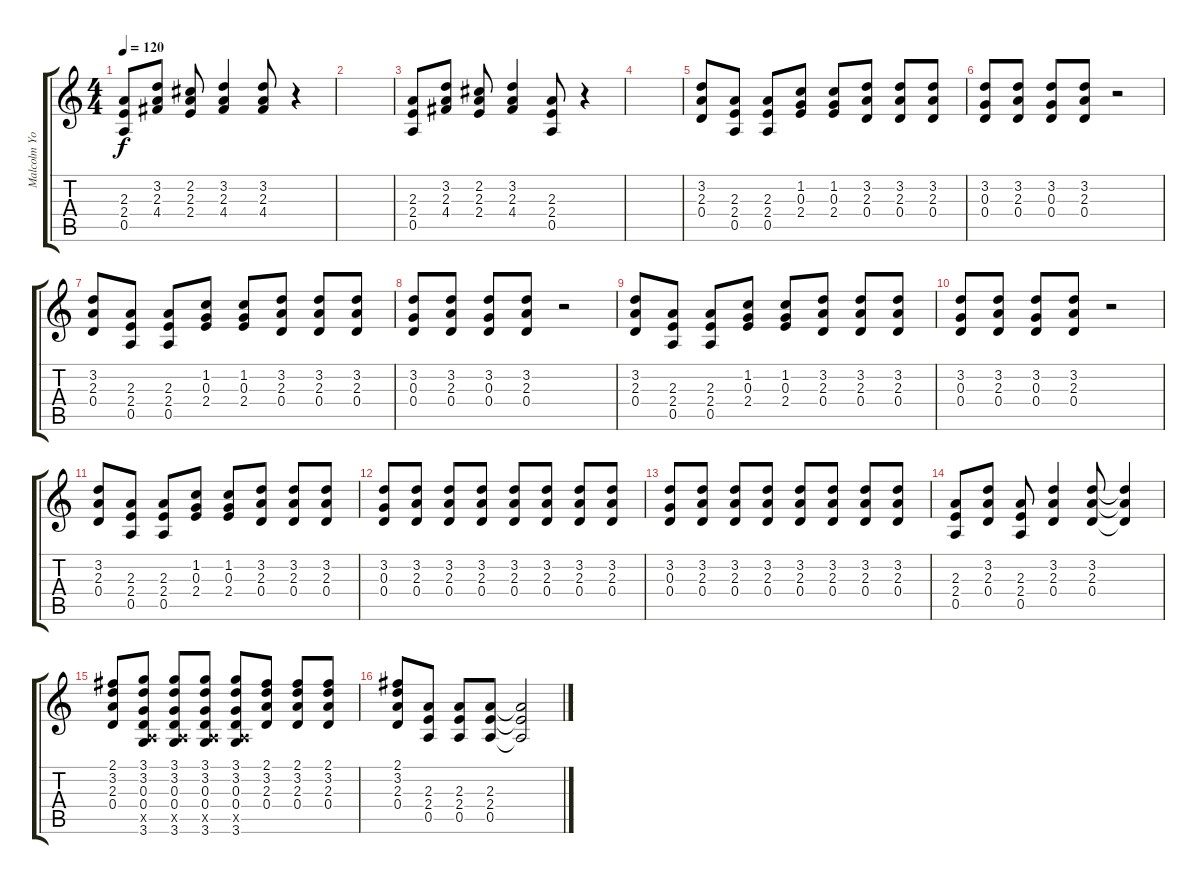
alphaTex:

\track ("Malcolm Young (Rythm Guitar)" "Malcolm Yo") {instrument overdrivenguitar}
\staff {score tabs}
\tuning (E4 B3 G3 D3 A2 E2) {hide}
\ts (4 4)
\tempo 120
\clef g2
\ks c
(2.3 2.4 0.5).8{dy f} (3.2 2.3 4.4).8 (2.2 2.3 2.4).8 (3.2 2.3 4.4).4 (3.2 2.3 4.4).8 r.4 |
|
(2.3 2.4 0.5).8 (3.2 2.3 4.4).8 (2.2 2.3 2.4).8 (3.2 2.3 4.4).4 (2.3 2.4 0.5).8 r.4 |
|
(3.2 2.3 0.4).8 (2.3 2.4 0.5).8 (2.3 2.4 0.5).8 (1.2 0.3 2.4).8 (1.2 0.3 2.4).8 (3.2 2.3 0.4).8 (3.2 2.3 0.4).8 (3.2 2.3 0.4).8 |
(3.2 0.3 0.4).8 (3.2 2.3 0.4).8 (3.2 0.3 0.4).8 (3.2 2.3 0.4).8 r.2 |
(3.2 2.3 0.4).8 (2.3 2.4 0.5).8 (2.3 2.4 0.5).8 (1.2 0.3 2.4).8 (1.2 0.3 2.4).8 (3.2 2.3 0.4).8 (3.2 2.3 0.4).8 (3.2 2.3 0.4).8 |
(3.2 0.3 0.4).8 (3.2 2.3 0.4).8 (3.2 0.3 0.4).8 (3.2 2.3 0.4).8 r.2 |
(3.2 2.3 0.4).8 (2.3 2.4 0.5).8 (2.3 2.4 0.5).8 (1.2 0.3 2.4).8 (1.2 0.3 2.4).8 (3.2 2.3 0.4).8 (3.2 2.3 0.4).8 (3.2 2.3 0.4).8 |
(3.2 0.3 0.4).8 (3.2 2.3 0.4).8 (3.2 0.3 0.4).8 (3.2 2.3 0.4).8 r.2 |
(3.2 2.3 0.4).8 (2.3 2.4 0.5).8 (2.3 2.4 0.5).8 (1.2 0.3 2.4).8 (1.2 0.3 2.4).8 (3.2 2.3 0.4).8 (3.2 2.3 0.4).8 (3.2 2.3 0.4).8 |
(3.2 0.3 0.4).8 (3.2 2.3 0.4).8 (3.2 2.3 0.4).8 (3.2 2.3 0.4).8 (3.2 2.3 0.4).8 (3.2 2.3 0.4).8 (3.2 2.3 0.4).8 (3.2 2.3 0.4).8 |
(3.2 0.3 0.4).8 (3.2 2.3 0.4).8 (3.2 2.3 0.4).8 (3.2 2.3 0.4).8 (3.2 2.3 0.4).8 (3.2 2.3 0.4).8 (3.2 2.3 0.4).8 (3.2 2.3 0.4).8 |
(2.3 2.4 0.5).8 (3.2 2.3 0.4).8 (2.3 2.4 0.5).8 (3.2 2.3 0.4).4 (3.2 2.3 0.4).8 (3.2{t} 2.3{t} 0.4{t}).4 |
(2.1 3.2 2.3 0.4).8 (3.1 3.2 0.3 0.4 0.5{x} 3.6).8 (3.1 3.2 0.3 0.4 0.5{x} 3.6).8 (3.1 3.2 0.3 0.4 0.5{x} 3.6).8 (3.1 3.2 0.3 0.4 0.5{x} 3.6).8 (2.1 3.2 2.3 0.4).8 (2.1 3.2 2.3 0.4).8 (2.1 3.2 2.3 0.4).8 |
(2.1 3.2 2.3 0.4).8 (2.3 2.4 0.5).8 (2.3 2.4 0.5).8 (2.3 2.4 0.5).8 (2.3{t} 2.4{t} 0.5{t}).2
